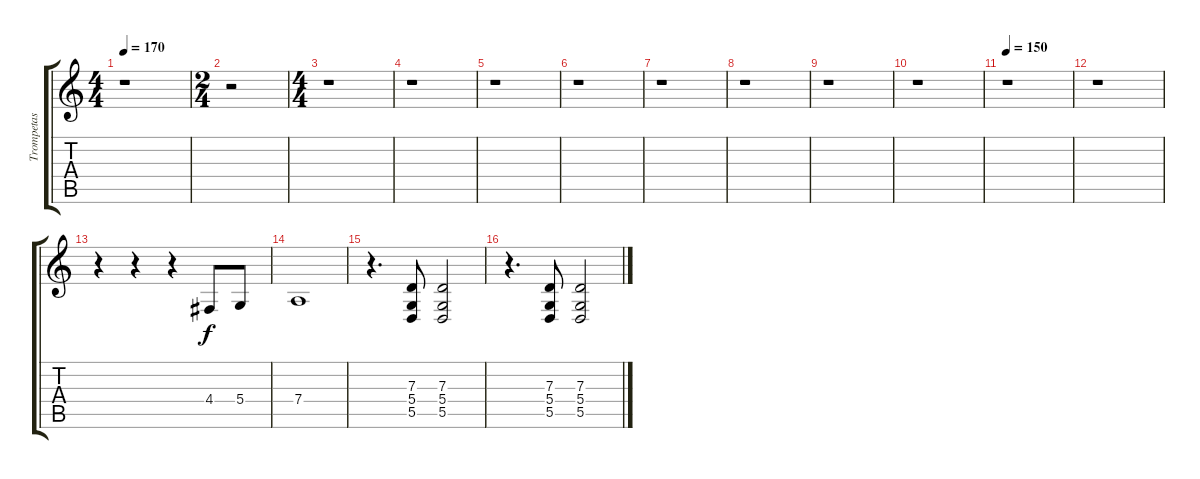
\track ("Trompetas" "Trompetas") {instrument bassoon}
\staff {score tabs}
\tuning (E4 B3 G3 D3 A2 E2) {hide}
\ts (4 4)
\tempo 170
\clef g2
\ks c
r.1{dy f} |
\ts (2 4)
r.2 |
\ts (4 4)
r.1 |
r.1 |
r.1 |
r.1 |
r.1 |
r.1 |
r.1 |
r.1 |
\tempo 150
r.1 |
r.1 |
r.4 r.4 r.4 4.4.8 5.4.8 |
7.4.1 |
r.4{d} (7.3 5.4 5.5).8 (7.3 5.4 5.5).2 |
r.4{d} (7.3 5.4 5.5).8 (7.3 5.4 5.5).2
